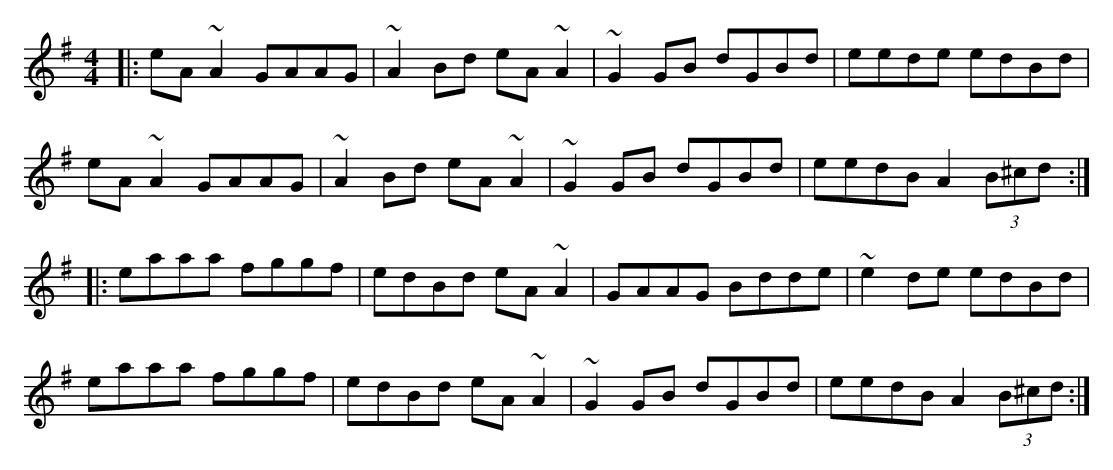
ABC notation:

X:1
M:4/4
K:Ador
|:eA~A2 GAAG|~A2Bd eA~A2|~G2GB dGBd|eede edBd|
eA~A2 GAAG|~A2Bd eA~A2|~G2GB dGBd|eedB A2(3B^cd:|
|:eaaa fggf|edBd eA~A2|GAAG Bdde|~e2de edBd|
eaaa fggf|edBd eA~A2|~G2GB dGBd|eedB A2(3B^cd:|
